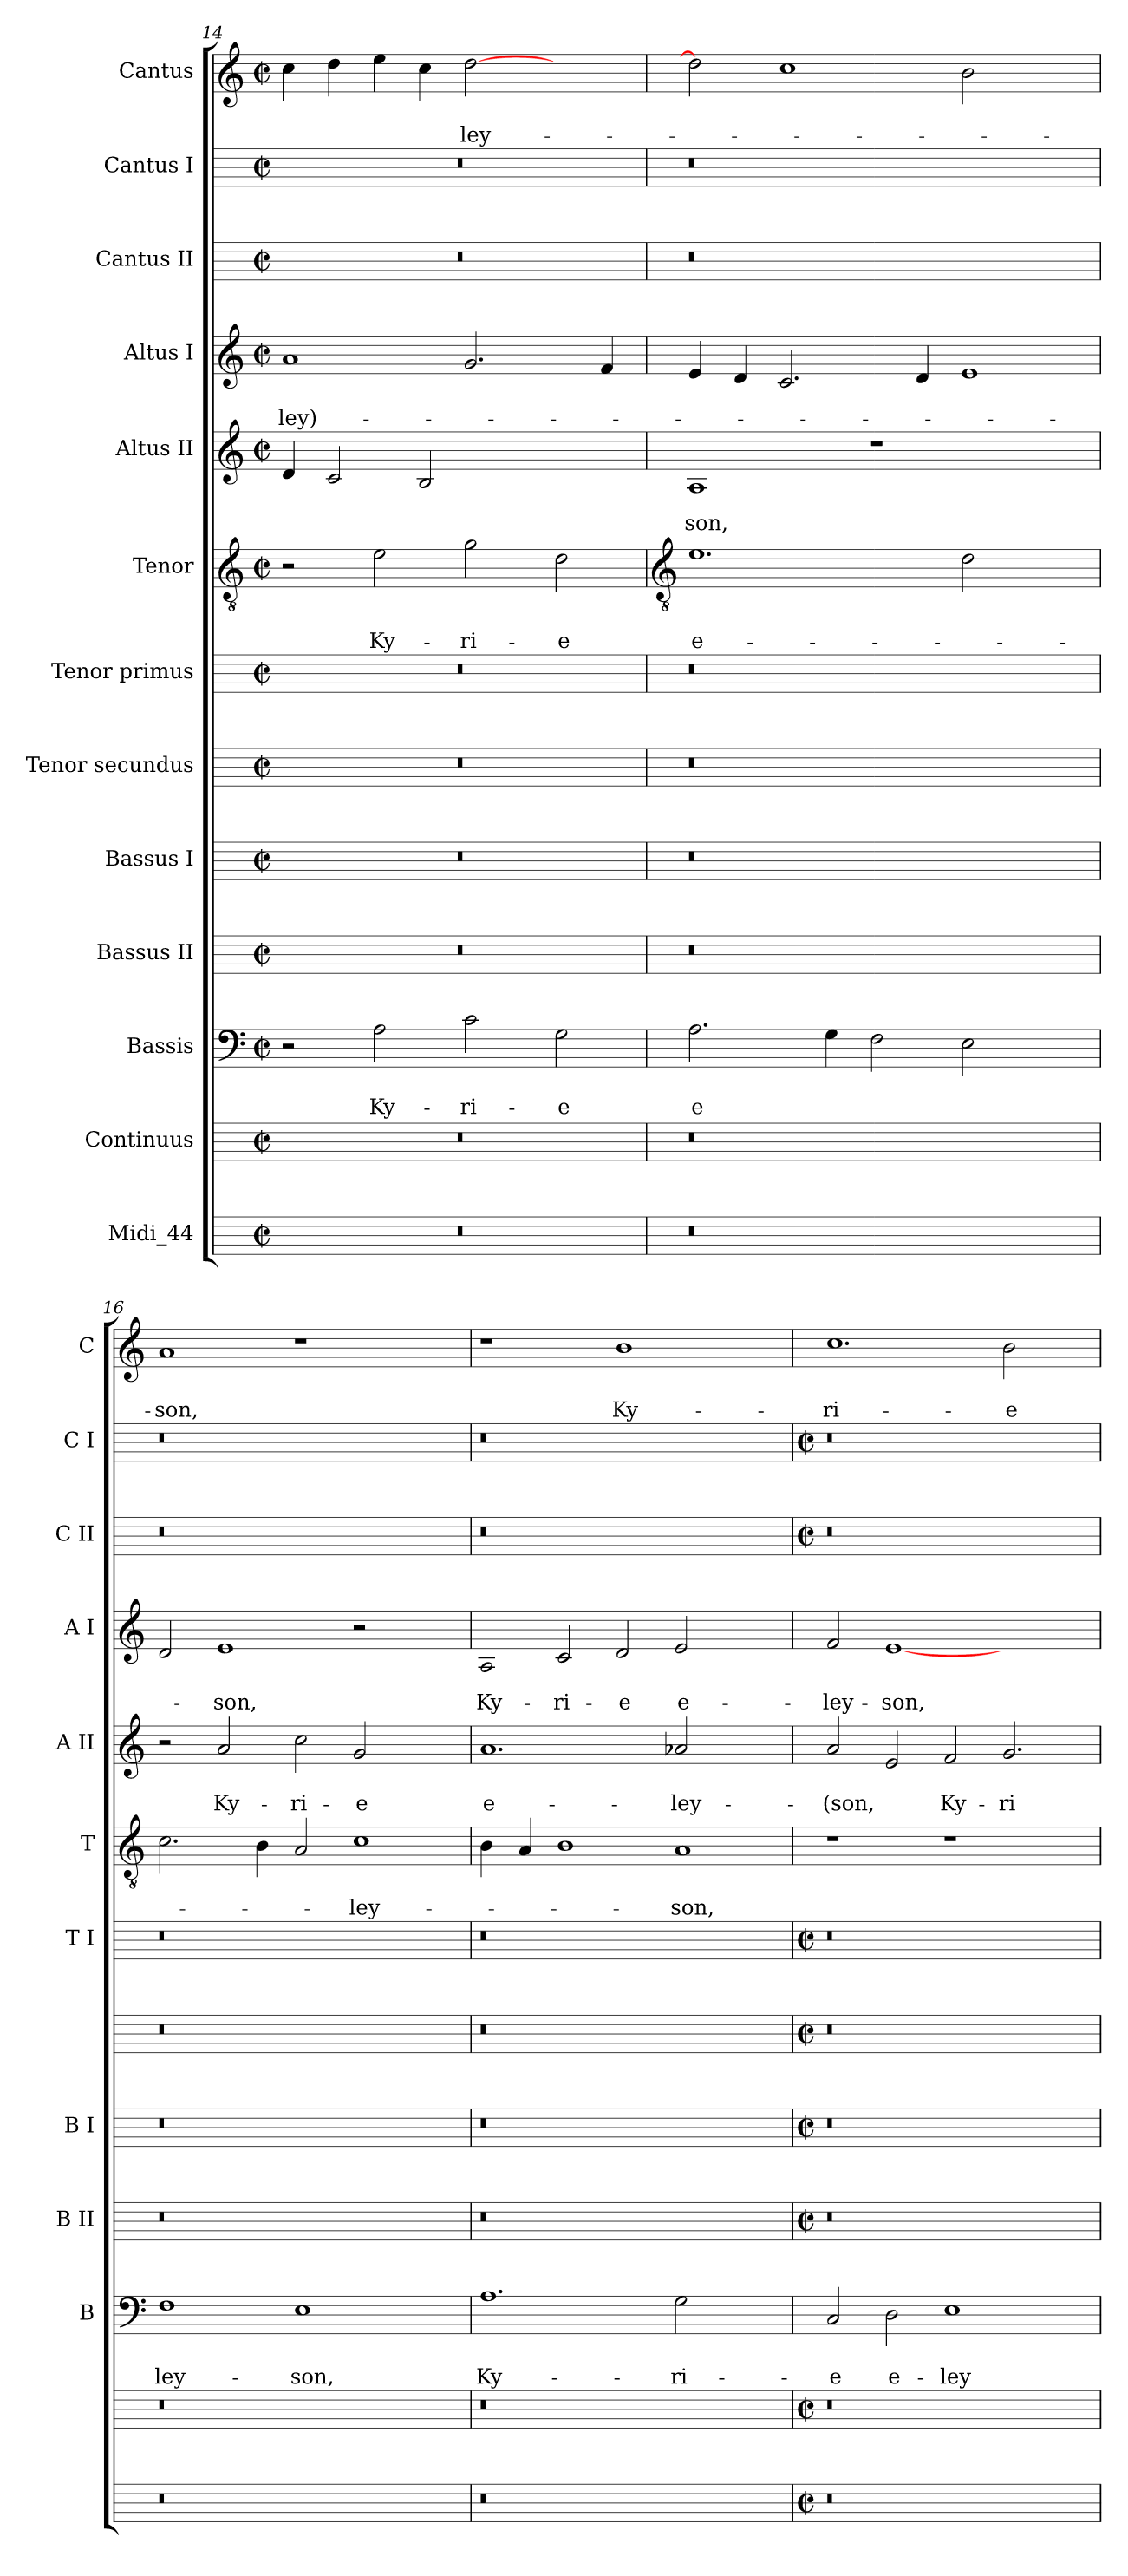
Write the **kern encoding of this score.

**kern	**kern	**kern	**text	**text	**kern	**kern	**kern	**kern	**kern	**text	**text	**kern	**text	**text	**kern	**text	**text	**kern	**kern	**kern	**text	**text
*part13	*part12	*part11	*part11	*part11	*part10	*part9	*part8	*part7	*part6	*part6	*part6	*part5	*part5	*part5	*part4	*part4	*part4	*part3	*part2	*part1	*part1	*part1
*staff13	*staff12	*staff11	*staff11	*staff11	*staff10	*staff9	*staff8	*staff7	*staff6	*staff6	*staff6	*staff5	*staff5	*staff5	*staff4	*staff4	*staff4	*staff3	*staff2	*staff1	*staff1	*staff1
*I"Midi_44	*I"Continuus	*I"Bassis	*	*	*I"Bassus II	*I"Bassus I	*I"Tenor secundus	*I"Tenor primus	*I"Tenor	*	*	*I"Altus II	*	*	*I"Altus I	*	*	*I"Cantus II	*I"Cantus I	*I"Cantus	*	*
*	*	*I'B	*	*	*I'B II	*I'B I	*	*I'T I	*I'T	*	*	*I'A II	*	*	*I'A I	*	*	*I'C II	*I'C I	*I'C	*	*
!!LO:LB:g=z
*	*	*clefF4	*	*	*	*	*	*	*clefGv2	*	*	*clefG2	*	*	*clefG2	*	*	*	*	*clefG2	*	*
*ITrd7c12	*	*ITrd2c3	*	*	*	*	*	*	*ITrd2c3	*	*	*ITrd2c3	*	*	*ITrd2c3	*	*	*	*	*ITrd2c3	*	*
*	*	*k[f#c#g#]	*	*	*	*	*	*	*k[f#c#g#]	*	*	*k[f#c#g#]	*	*	*k[f#c#g#]	*	*	*	*	*k[f#c#g#]	*	*
*	*	*A:	*	*	*	*	*	*	*A:	*	*	*A:	*	*	*A:	*	*	*	*	*A:	*	*
*M4/2	*M4/2	*M4/2	*	*	*M4/2	*M4/2	*M4/2	*M4/2	*M4/2	*	*	*M4/2	*	*	*M4/2	*	*	*M4/2	*M4/2	*M4/2	*	*
*met(c|)	*met(c|)	*met(c|)	*	*	*met(c|)	*met(c|)	*met(c|)	*met(c|)	*met(c|)	*	*	*met(c|)	*	*	*met(c|)	*	*	*met(c|)	*met(c|)	*met(c|)	*	*
=14	=14	=14	=14	=14	=14	=14	=14	=14	=14	=14	=14	=14	=14	=14	=14	=14	=14	=14	=14	=14	=14	=14
!	!	!	!	!	!	!	!	!	!	!	!	!	!	!	!	!	!LO:LY:b	!	!	!	!	!
0r	0r	2r	.	.	0r	0r	0r	0r	2r	.	.	4B	.	.	1f#	.	ley)-	0r	0r	4a	.	.
.	.	.	.	.	.	.	.	.	.	.	.	2A	.	.	.	.	.	.	.	4b	.	.
!	!	!	!	!LO:LY:b	!	!	!	!	!	!	!LO:LY:b	!	!	!	!	!	!	!	!	!	!	!
.	.	2F#	.	Ky-	.	.	.	.	2c#	.	Ky-	.	.	.	.	.	.	.	.	4cc#	.	.
.	.	.	.	.	.	.	.	.	.	.	.	2G#	.	.	.	.	.	.	.	4a	.	.
!	!	!	!	!LO:LY:b	!	!	!	!	!	!	!LO:LY:b	!	!	!	!	!	!	!	!	!	!	!LO:LY:b
.	.	2A	.	-ri-	.	.	.	.	2e	.	-ri-	.	.	.	2.e	.	.	.	.	[2b	.	-ley-
.	.	.	.	.	.	.	.	.	.	.	.	2.ryy	.	.	.	.	.	.	.	.	.	.
!	!	!	!	!LO:LY:b	!	!	!	!	!	!	!LO:LY:b	!	!	!	!	!	!	!	!	!	!	!
.	.	2E	.	-e	.	.	.	.	2B	.	-e	.	.	.	.	.	.	.	.	2ryy	.	.
.	.	.	.	.	.	.	.	.	.	.	.	.	.	.	4d	.	.	.	.	.	.	.
!!LO:LB:g=z
=15	=15	=15	=15	=15	=15	=15	=15	=15	=15	=15	=15	=15	=15	=15	=15	=15	=15	=15	=15	=15	=15	=15
*	*	*	*	*	*	*	*	*	*clefGv2	*	*	*	*	*	*	*	*	*	*	*	*	*
!	!	!	!	!LO:LY:b	!	!	!	!	!	!	!LO:LY:b	!	!	!LO:LY:b	!	!	!	!	!	!	!	!
0r	0r	2.F#	.	e	0r	0r	0r	0r	1.c#	.	e-	1F#	.	-son,	4c#	.	.	0r	0r	2b]	.	.
.	.	.	.	.	.	.	.	.	.	.	.	.	.	.	4B	.	.	.	.	.	.	.
.	.	.	.	.	.	.	.	.	.	.	.	.	.	.	2.A	.	.	.	.	1a	.	.
.	.	4E	.	.	.	.	.	.	.	.	.	.	.	.	.	.	.	.	.	.	.	.
.	.	2D	.	.	.	.	.	.	.	.	.	1r	.	.	.	.	.	.	.	.	.	.
.	.	.	.	.	.	.	.	.	.	.	.	.	.	.	4B	.	.	.	.	.	.	.
.	.	2C#	.	.	.	.	.	.	2B	.	.	.	.	.	1c#	.	.	.	.	2g#	.	.
2ryy	2ryy	2ryy	.	.	2ryy	2ryy	2ryy	2ryy	2ryy	.	.	2ryy	.	.	.	.	.	2ryy	2ryy	2ryy	.	.
=16	=16	=16	=16	=16	=16	=16	=16	=16	=16	=16	=16	=16	=16	=16	=16	=16	=16	=16	=16	=16	=16	=16
!	!	!	!	!LO:LY:b	!	!	!	!	!	!	!	!	!	!	!	!	!	!	!	!	!	!LO:LY:b
0r	0r	1D	.	ley-	0r	0r	0r	0r	2.A	.	.	2r	.	.	2B	.	.	0r	0r	1f#	.	-son,
!	!	!	!	!	!	!	!	!	!	!	!	!	!	!LO:LY:b	!	!	!LO:LY:b	!	!	!	!	!
.	.	.	.	.	.	.	.	.	.	.	.	2f#	.	Ky-	1c#	.	-son,	.	.	.	.	.
.	.	.	.	.	.	.	.	.	4G#	.	.	.	.	.	.	.	.	.	.	.	.	.
!	!	!	!	!LO:LY:b	!	!	!	!	!	!	!	!	!	!LO:LY:b	!	!	!	!	!	!	!	!
.	.	1C#	.	-son,	.	.	.	.	2F#	.	.	2a	.	-ri-	.	.	.	.	.	1r	.	.
!	!	!	!	!	!	!	!	!	!	!	!LO:LY:b	!	!	!LO:LY:b	!	!	!	!	!	!	!	!
.	.	.	.	.	.	.	.	.	1A	.	-ley-	2e	.	-e	2r	.	.	.	.	.	.	.
2ryy	2ryy	2ryy	.	.	2ryy	2ryy	2ryy	2ryy	.	.	.	2ryy	.	.	2ryy	.	.	2ryy	2ryy	2ryy	.	.
=17	=17	=17	=17	=17	=17	=17	=17	=17	=17	=17	=17	=17	=17	=17	=17	=17	=17	=17	=17	=17	=17	=17
!	!	!	!	!LO:LY:b	!	!	!	!	!	!	!	!	!	!LO:LY:b	!	!	!LO:LY:b	!	!	!	!	!
0r	0r	1.F#	.	Ky-	0r	0r	0r	0r	4G#	.	.	1.f#	.	e-	2F#	.	Ky-	0r	0r	1r	.	.
.	.	.	.	.	.	.	.	.	4F#	.	.	.	.	.	.	.	.	.	.	.	.	.
!	!	!	!	!	!	!	!	!	!	!	!	!	!	!	!	!	!LO:LY:b	!	!	!	!	!
.	.	.	.	.	.	.	.	.	1G#	.	.	.	.	.	2A	.	-ri-	.	.	.	.	.
!	!	!	!	!	!	!	!	!	!	!	!	!	!	!	!	!	!LO:LY:b	!	!	!	!	!LO:LY:b
.	.	.	.	.	.	.	.	.	.	.	.	.	.	.	2B	.	-e	.	.	1g#	.	Ky-
!	!	!	!	!LO:LY:b	!	!	!	!	!	!	!LO:LY:b	!	!	!LO:LY:b	!	!	!LO:LY:b	!	!	!	!	!
.	.	2E	.	-ri-	.	.	.	.	1F#	.	-son,	2f	.	-ley-	2c#	.	e-	.	.	.	.	.
2ryy	2ryy	2ryy	.	.	2ryy	2ryy	2ryy	2ryy	.	.	.	2ryy	.	.	2ryy	.	.	2ryy	2ryy	2ryy	.	.
!!LO:LB:g=z
=18	=18	=18	=18	=18	=18	=18	=18	=18	=18	=18	=18	=18	=18	=18	=18	=18	=18	=18	=18	=18	=18	=18
*M4/2	*M4/2	*	*	*	*M4/2	*M4/2	*M4/2	*M4/2	*	*	*	*	*	*	*	*	*	*M4/2	*M4/2	*	*	*
*met(c|)	*met(c|)	*	*	*	*met(c|)	*met(c|)	*met(c|)	*met(c|)	*	*	*	*	*	*	*	*	*	*met(c|)	*met(c|)	*	*	*
!	!	!	!	!LO:LY:b	!	!	!	!	!	!	!	!	!	!LO:LY:b	!	!	!LO:LY:b	!	!	!	!	!LO:LY:b
0r	0r	2AA	.	-e	0r	0r	0r	0r	1r	.	.	2f#	.	-(son,	2d	.	-ley-	0r	0r	1.a	.	-ri-
!	!	!	!	!LO:LY:b	!	!	!	!	!	!	!	!	!	!	!	!	!LO:LY:b	!	!	!	!	!
.	.	2BB	.	e-	.	.	.	.	.	.	.	2c#	.	.	[1c#	.	-son,	.	.	.	.	.
!	!	!	!	!LO:LY:b	!	!	!	!	!	!	!	!	!	!LO:LY:b	!	!	!	!	!	!	!	!
.	.	1C#	.	-ley-	.	.	.	.	1r	.	.	2d	.	Ky-	.	.	.	.	.	.	.	.
!	!	!	!	!	!	!	!	!	!	!	!	!	!	!LO:LY:b	!	!	!	!	!	!	!	!LO:LY:b
.	.	.	.	.	.	.	.	.	.	.	.	2.e	.	-ri	2.ryy	.	.	.	.	2g#	.	-e
4ryy	4ryy	4ryy	.	.	4ryy	4ryy	4ryy	4ryy	4ryy	.	.	.	.	.	.	.	.	4ryy	4ryy	4ryy	.	.
=	=	=	=	=	=	=	=	=	=	=	=	=	=	=	=	=	=	=	=	=	=	=
*-	*-	*-	*-	*-	*-	*-	*-	*-	*-	*-	*-	*-	*-	*-	*-	*-	*-	*-	*-	*-	*-	*-
